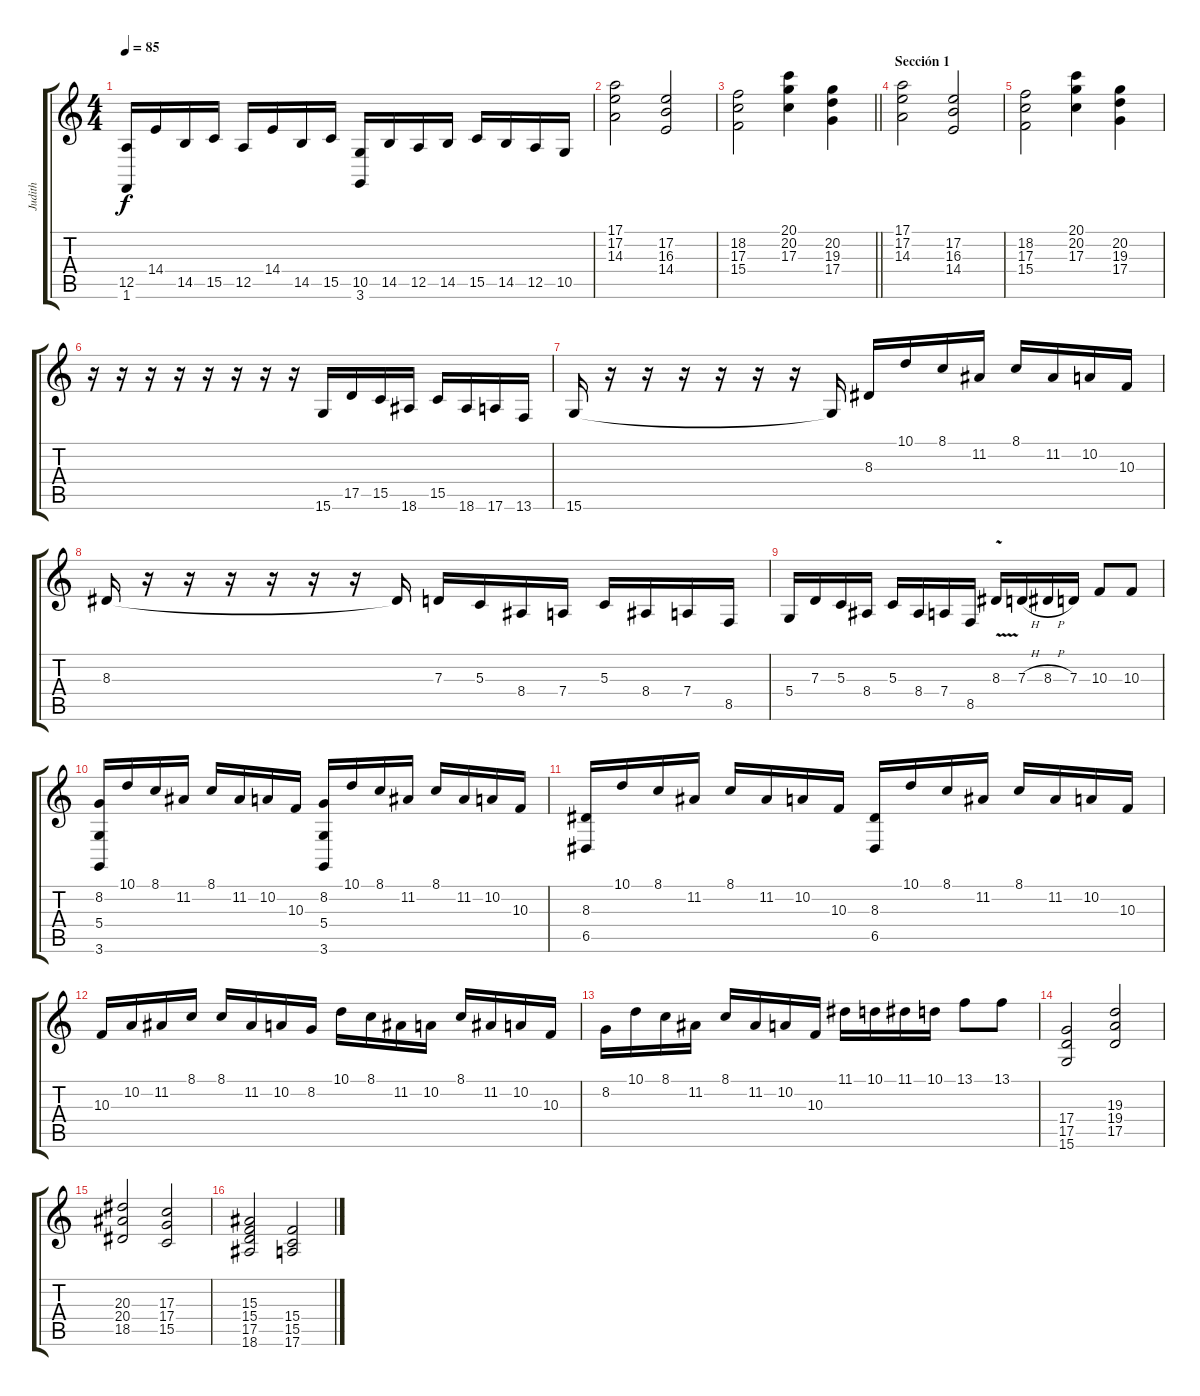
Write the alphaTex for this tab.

\track ("Judith" "Judith") {instrument stringensemble1}
\staff {score tabs}
\tuning (E4 B3 G3 D3 A2 E2) {hide}
\ts (4 4)
\tempo 85
\clef g2
\ks c
(12.5 1.6).16{dy f} 14.4.16 14.5.16 15.5.16 12.5.16 14.4.16 14.5.16 15.5.16 (10.5 3.6).16 14.5.16 12.5.16 14.5.16 15.5.16 14.5.16 12.5.16 10.5.16 |
(17.1 17.2 14.3).2{instrument stringensemble1} (17.2 16.3 14.4).2 |
\barLineRight lightlight
(18.2 17.3 15.4).2 (20.1 20.2 17.3).4 (20.2 19.3 17.4).4 |
\section ("" "Sección 1")
(17.1 17.2 14.3).2 (17.2 16.3 14.4).2 |
(18.2 17.3 15.4).2 (20.1 20.2 17.3).4 (20.2 19.3 17.4).4 |
r.16{volume 16 instrument harpsichord} r.16 r.16 r.16 r.16 r.16 r.16 r.16 15.6.16 17.5.16 15.5.16 18.6.16 15.5.16 18.6.16 17.6.16 13.6.16 |
15.6.16 r.16 r.16 r.16 r.16 r.16 r.16 15.6{t}.16 8.3.16 10.1.16 8.1.16 11.2.16 8.1.16 11.2.16 10.2.16 10.3.16 |
8.3.16 r.16 r.16 r.16 r.16 r.16 r.16 8.3{t}.16 7.3.16 5.3.16 8.4.16 7.4.16 5.3.16 8.4.16 7.4.16 8.5.16 |
5.4.16 7.3.16 5.3.16 8.4.16 5.3.16 8.4.16 7.4.16 8.5.16 8.3{v}.16 7.3{h}.16 8.3{h}.16 7.3.16 10.3.8 10.3.8 |
(8.2 5.4 3.6).16 10.1.16 8.1.16 11.2.16 8.1.16 11.2.16 10.2.16 10.3.16 (8.2 5.4 3.6).16 10.1.16 8.1.16 11.2.16 8.1.16 11.2.16 10.2.16 10.3.16 |
(8.3 6.5).16 10.1.16 8.1.16 11.2.16 8.1.16 11.2.16 10.2.16 10.3.16 (8.3 6.5).16 10.1.16 8.1.16 11.2.16 8.1.16 11.2.16 10.2.16 10.3.16 |
10.3.16 10.2.16 11.2.16 8.1.16 8.1.16 11.2.16 10.2.16 8.2.16 10.1.16 8.1.16 11.2.16 10.2.16 8.1.16 11.2.16 10.2.16 10.3.16 |
8.2.16 10.1.16 8.1.16 11.2.16 8.1.16 11.2.16 10.2.16 10.3.16 11.1.16 10.1.16 11.1.16 10.1.16 13.1.8 13.1.8 |
(17.4 17.5 15.6).2{instrument stringensemble1} (19.3 19.4 17.5).2 |
(20.3 20.4 18.5).2 (17.3 17.4 15.5).2 |
(15.3 15.4 17.5 18.6).2 (15.4 15.5 17.6).2
